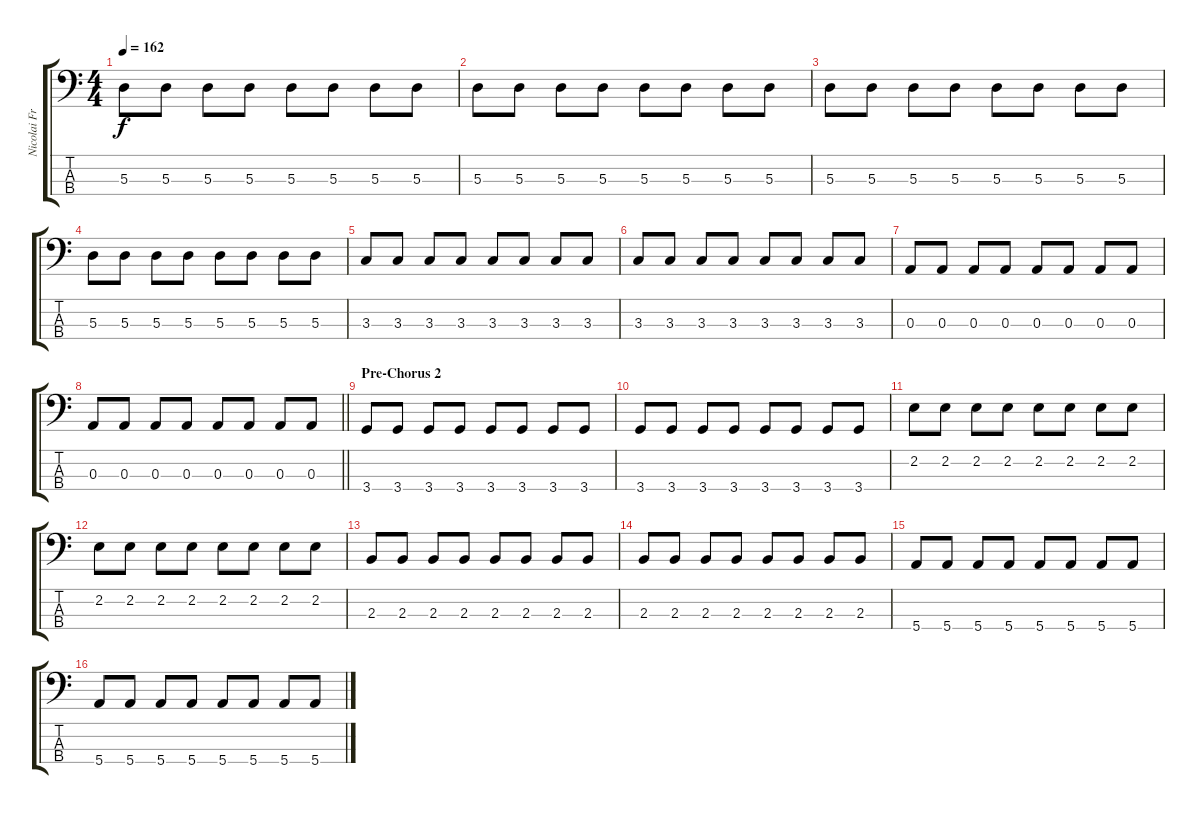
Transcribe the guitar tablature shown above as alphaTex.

\track ("Nicolai Fraiture" "Nicolai Fr") {instrument electricbasspick}
\staff {score tabs}
\tuning (G2 D2 A1 E1) {hide}
\ts (4 4)
\tempo 162
\clef f4
\ks c
5.3.8{dy f} 5.3.8 5.3.8 5.3.8 5.3.8 5.3.8 5.3.8 5.3.8 |
5.3.8 5.3.8 5.3.8 5.3.8 5.3.8 5.3.8 5.3.8 5.3.8 |
5.3.8 5.3.8 5.3.8 5.3.8 5.3.8 5.3.8 5.3.8 5.3.8 |
5.3.8 5.3.8 5.3.8 5.3.8 5.3.8 5.3.8 5.3.8 5.3.8 |
3.3.8 3.3.8 3.3.8 3.3.8 3.3.8 3.3.8 3.3.8 3.3.8 |
3.3.8 3.3.8 3.3.8 3.3.8 3.3.8 3.3.8 3.3.8 3.3.8 |
0.3.8 0.3.8 0.3.8 0.3.8 0.3.8 0.3.8 0.3.8 0.3.8 |
\barLineRight lightlight
0.3.8 0.3.8 0.3.8 0.3.8 0.3.8 0.3.8 0.3.8 0.3.8 |
\section ("" "Pre-Chorus 2")
3.4.8 3.4.8 3.4.8 3.4.8 3.4.8 3.4.8 3.4.8 3.4.8 |
3.4.8 3.4.8 3.4.8 3.4.8 3.4.8 3.4.8 3.4.8 3.4.8 |
2.2.8 2.2.8 2.2.8 2.2.8 2.2.8 2.2.8 2.2.8 2.2.8 |
2.2.8 2.2.8 2.2.8 2.2.8 2.2.8 2.2.8 2.2.8 2.2.8 |
2.3.8 2.3.8 2.3.8 2.3.8 2.3.8 2.3.8 2.3.8 2.3.8 |
2.3.8 2.3.8 2.3.8 2.3.8 2.3.8 2.3.8 2.3.8 2.3.8 |
5.4.8 5.4.8 5.4.8 5.4.8 5.4.8 5.4.8 5.4.8 5.4.8 |
5.4.8 5.4.8 5.4.8 5.4.8 5.4.8 5.4.8 5.4.8 5.4.8
